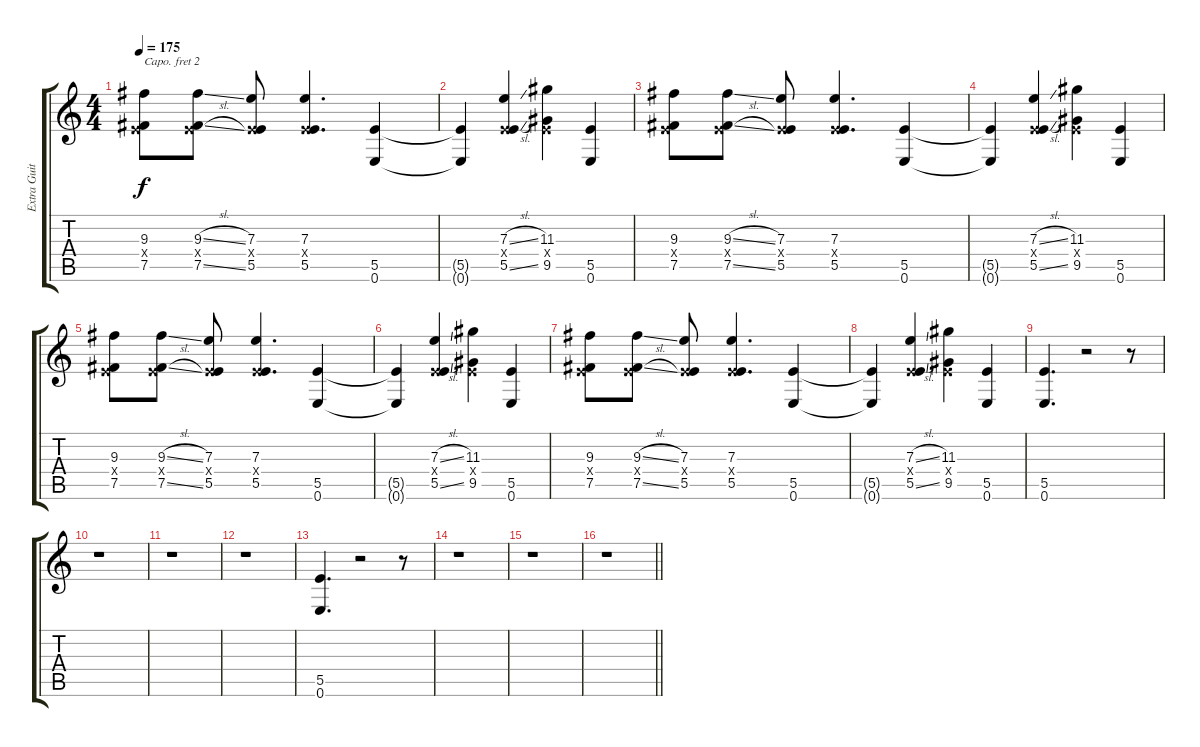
\track ("Extra Guitar" "Extra Guit") {instrument distortionguitar}
\staff {score tabs}
\capo 2
\tuning (E4 B3 G3 D3 A2 D2) {hide}
\ts (4 4)
\tempo 175
\clef g2
\ks c
(9.3 0.4{x} 7.5).8{dy f} (9.3{sl} 0.4{x} 7.5{sl}).8 (7.3 0.4{x} 5.5).8 (7.3 0.4{x} 5.5).4{d} (5.5 0.6).4 |
(5.5{t} 0.6{t}).4 (7.3{sl} 0.4{x} 5.5{sl}).4 (11.3 0.4{x} 9.5).4 (5.5 0.6).4 |
(9.3 0.4{x} 7.5).8 (9.3{sl} 0.4{x} 7.5{sl}).8 (7.3 0.4{x} 5.5).8 (7.3 0.4{x} 5.5).4{d} (5.5 0.6).4 |
(5.5{t} 0.6{t}).4 (7.3{sl} 0.4{x} 5.5{sl}).4 (11.3 0.4{x} 9.5).4 (5.5 0.6).4 |
(9.3 0.4{x} 7.5).8 (9.3{sl} 0.4{x} 7.5{sl}).8 (7.3 0.4{x} 5.5).8 (7.3 0.4{x} 5.5).4{d} (5.5 0.6).4 |
(5.5{t} 0.6{t}).4 (7.3{sl} 0.4{x} 5.5{sl}).4 (11.3 0.4{x} 9.5).4 (5.5 0.6).4 |
(9.3 0.4{x} 7.5).8 (9.3{sl} 0.4{x} 7.5{sl}).8 (7.3 0.4{x} 5.5).8 (7.3 0.4{x} 5.5).4{d} (5.5 0.6).4 |
(5.5{t} 0.6{t}).4 (7.3{sl} 0.4{x} 5.5{sl}).4 (11.3 0.4{x} 9.5).4 (5.5 0.6).4 |
(5.5 0.6).4{d} r.2 r.8 |
r.1 |
r.1 |
r.1 |
(5.5 0.6).4{d} r.2 r.8 |
r.1 |
r.1 |
\barLineRight lightlight
r.1
